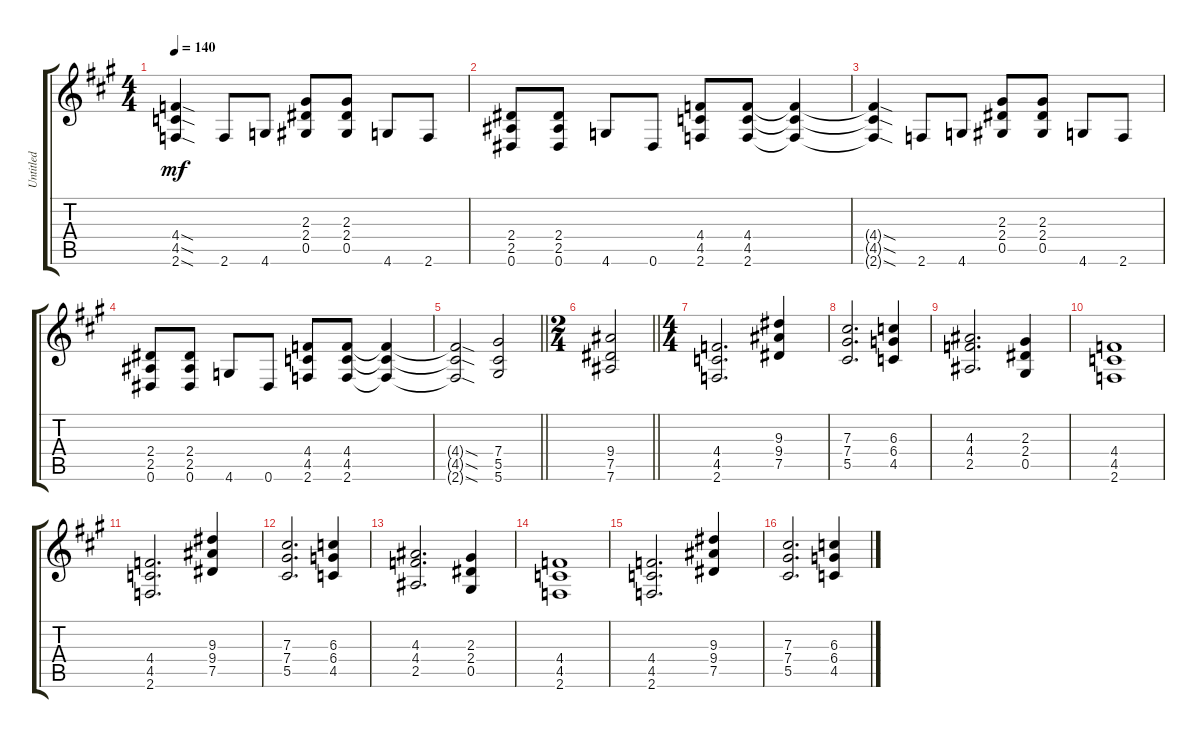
\track ("Untitled" "Untitled") {instrument distortionguitar}
\staff {score tabs}
\tuning (Eb4 Bb3 Gb3 Db3 Ab2 Eb2) {hide}
\ts (4 4)
\tempo 140
\clef g2
\ks a
(4.4{sod t} 4.5{sod t} 2.6{sod t}).4{dy mf} 2.6.8 4.6.8 (2.3 2.4 0.5).8 (2.3 2.4 0.5).8 4.6.8 2.6.8 |
(2.4 2.5 0.6).8 (2.4 2.5 0.6).8 4.6.8 0.6.8 (4.4 4.5 2.6).8 (4.4 4.5 2.6).8 (4.4{t} 4.5{t} 2.6{t}).4 |
(4.4{sod t} 4.5{sod t} 2.6{sod t}).4 2.6.8 4.6.8 (2.3 2.4 0.5).8 (2.3 2.4 0.5).8 4.6.8 2.6.8 |
(2.4 2.5 0.6).8 (2.4 2.5 0.6).8 4.6.8 0.6.8 (4.4 4.5 2.6).8 (4.4 4.5 2.6).8 (4.4{t} 4.5{t} 2.6{t}).4 |
\barLineRight lightlight
(4.4{sod t} 4.5{sod t} 2.6{sod t}).2 (7.4 5.5 5.6).2 |
\ts (2 4)
\barLineRight lightlight
(9.4 7.5 7.6).2 |
\ts (4 4)
(4.4 4.5 2.6).2{d} (9.3 9.4 7.5).4 |
(7.3 7.4 5.5).2{d} (6.3 6.4 4.5).4 |
(4.3 4.4 2.5).2{d} (2.3 2.4 0.5).4 |
(4.4 4.5 2.6).1 |
(4.4 4.5 2.6).2{d} (9.3 9.4 7.5).4 |
(7.3 7.4 5.5).2{d} (6.3 6.4 4.5).4 |
(4.3 4.4 2.5).2{d} (2.3 2.4 0.5).4 |
(4.4 4.5 2.6).1 |
(4.4 4.5 2.6).2{d} (9.3 9.4 7.5).4 |
(7.3 7.4 5.5).2{d} (6.3 6.4 4.5).4
